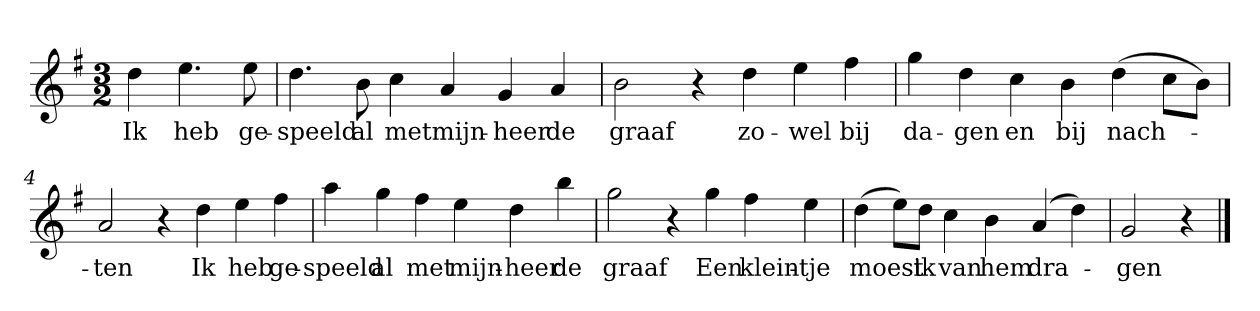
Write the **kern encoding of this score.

**kern	**text
*part1	*part1
*staff1	*staff1
*clefG2	*
*k[f#]	*
*G:	*
*M3/2	*
*MM120	*
=	=
4dd	Ik
4.ee	heb
8ee	ge-
=1	=1
4.dd	-speeld
8b	al
4cc	met
4a	mijn-
4g	-heer
4a	de
=2	=2
2b	graaf
4r	.
4dd	zo-
4ee	-wel
4ff#	bij
=3	=3
4gg	da-
4dd	-gen
4cc	en
4b	bij
(4dd	nach-
8cc\L	.
8b\J)	.
=4	=4
2a	-ten
4r	.
4dd	Ik
4ee	heb
4ff#	ge-
=5	=5
4aa	-speeld
4gg	al
4ff#	met
4ee	mijn-
4dd	-heer
4bb	de
=6	=6
2gg	graaf
4r	.
4gg	Een
4ff#	klein-
4ee	-tje
=7	=7
(4dd	moest
8ee\L)	.
8dd\J	ik
4cc	van
4b	hem
(4a	dra-
4dd)	.
=8	=8
2g	-gen
4r	.
==	==
*-	*-
